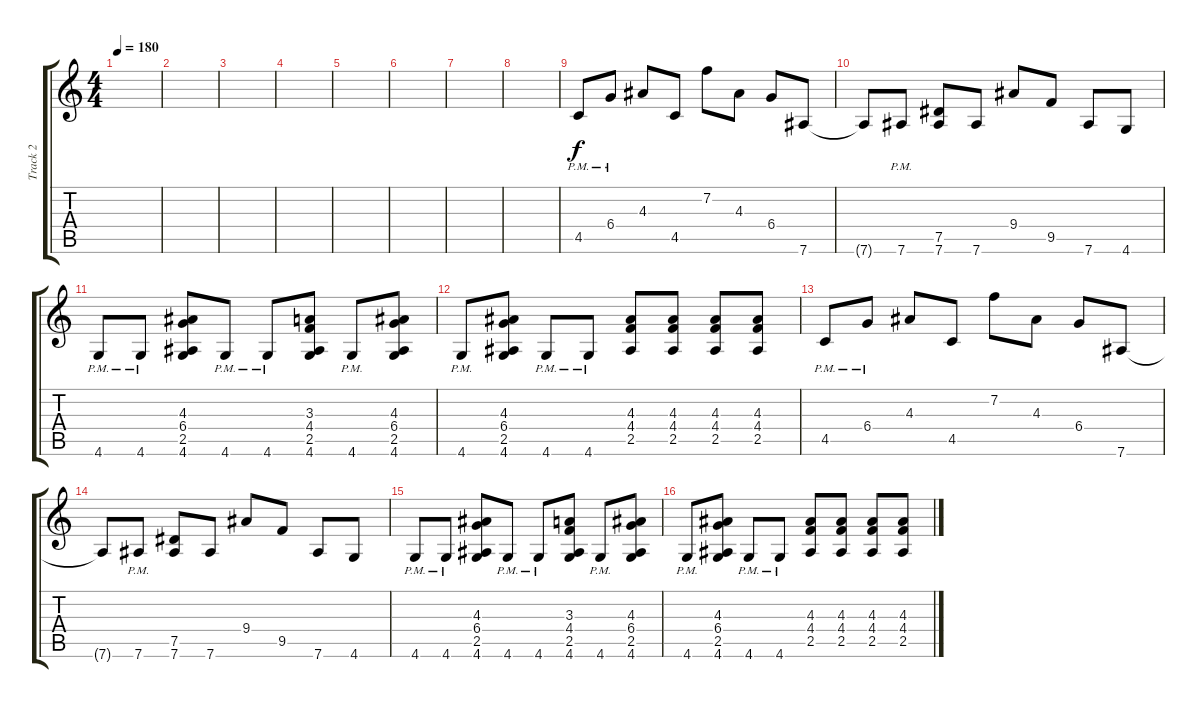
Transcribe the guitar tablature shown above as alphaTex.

\track ("Track 2" "Track 2") {instrument distortionguitar}
\staff {score tabs}
\tuning (Eb4 Bb3 Gb3 Db3 Ab2 Eb2) {hide}
\ts (4 4)
\tempo 180
\clef g2
\ks c
|
|
|
|
|
|
|
|
4.5{pm}.8 6.4{pm}.8 4.3.8 4.5.8 7.2.8 4.3.8 6.4.8 7.6.8 |
7.6{t}.8 7.6{pm}.8 (7.5 7.6).8 7.6.8 9.4.8 9.5.8 7.6.8 4.6.8 |
4.6{pm}.8 4.6{pm}.8 (4.3 6.4 2.5 4.6).8 4.6{pm}.8 4.6{pm}.8 (3.3 4.4 2.5 4.6).8 4.6{pm}.8 (4.3 6.4 2.5 4.6).8 |
4.6{pm}.8 (4.3 6.4 2.5 4.6).8 4.6{pm}.8 4.6{pm}.8 (4.3 4.4 2.5).8 (4.3 4.4 2.5).8 (4.3 4.4 2.5).8 (4.3 4.4 2.5).8 |
4.5{pm}.8 6.4{pm}.8 4.3.8 4.5.8 7.2.8 4.3.8 6.4.8 7.6.8 |
7.6{t}.8 7.6{pm}.8 (7.5 7.6).8 7.6.8 9.4.8 9.5.8 7.6.8 4.6.8 |
4.6{pm}.8 4.6{pm}.8 (4.3 6.4 2.5 4.6).8 4.6{pm}.8 4.6{pm}.8 (3.3 4.4 2.5 4.6).8 4.6{pm}.8 (4.3 6.4 2.5 4.6).8 |
4.6{pm}.8 (4.3 6.4 2.5 4.6).8 4.6{pm}.8 4.6{pm}.8 (4.3 4.4 2.5).8 (4.3 4.4 2.5).8 (4.3 4.4 2.5).8 (4.3 4.4 2.5).8
